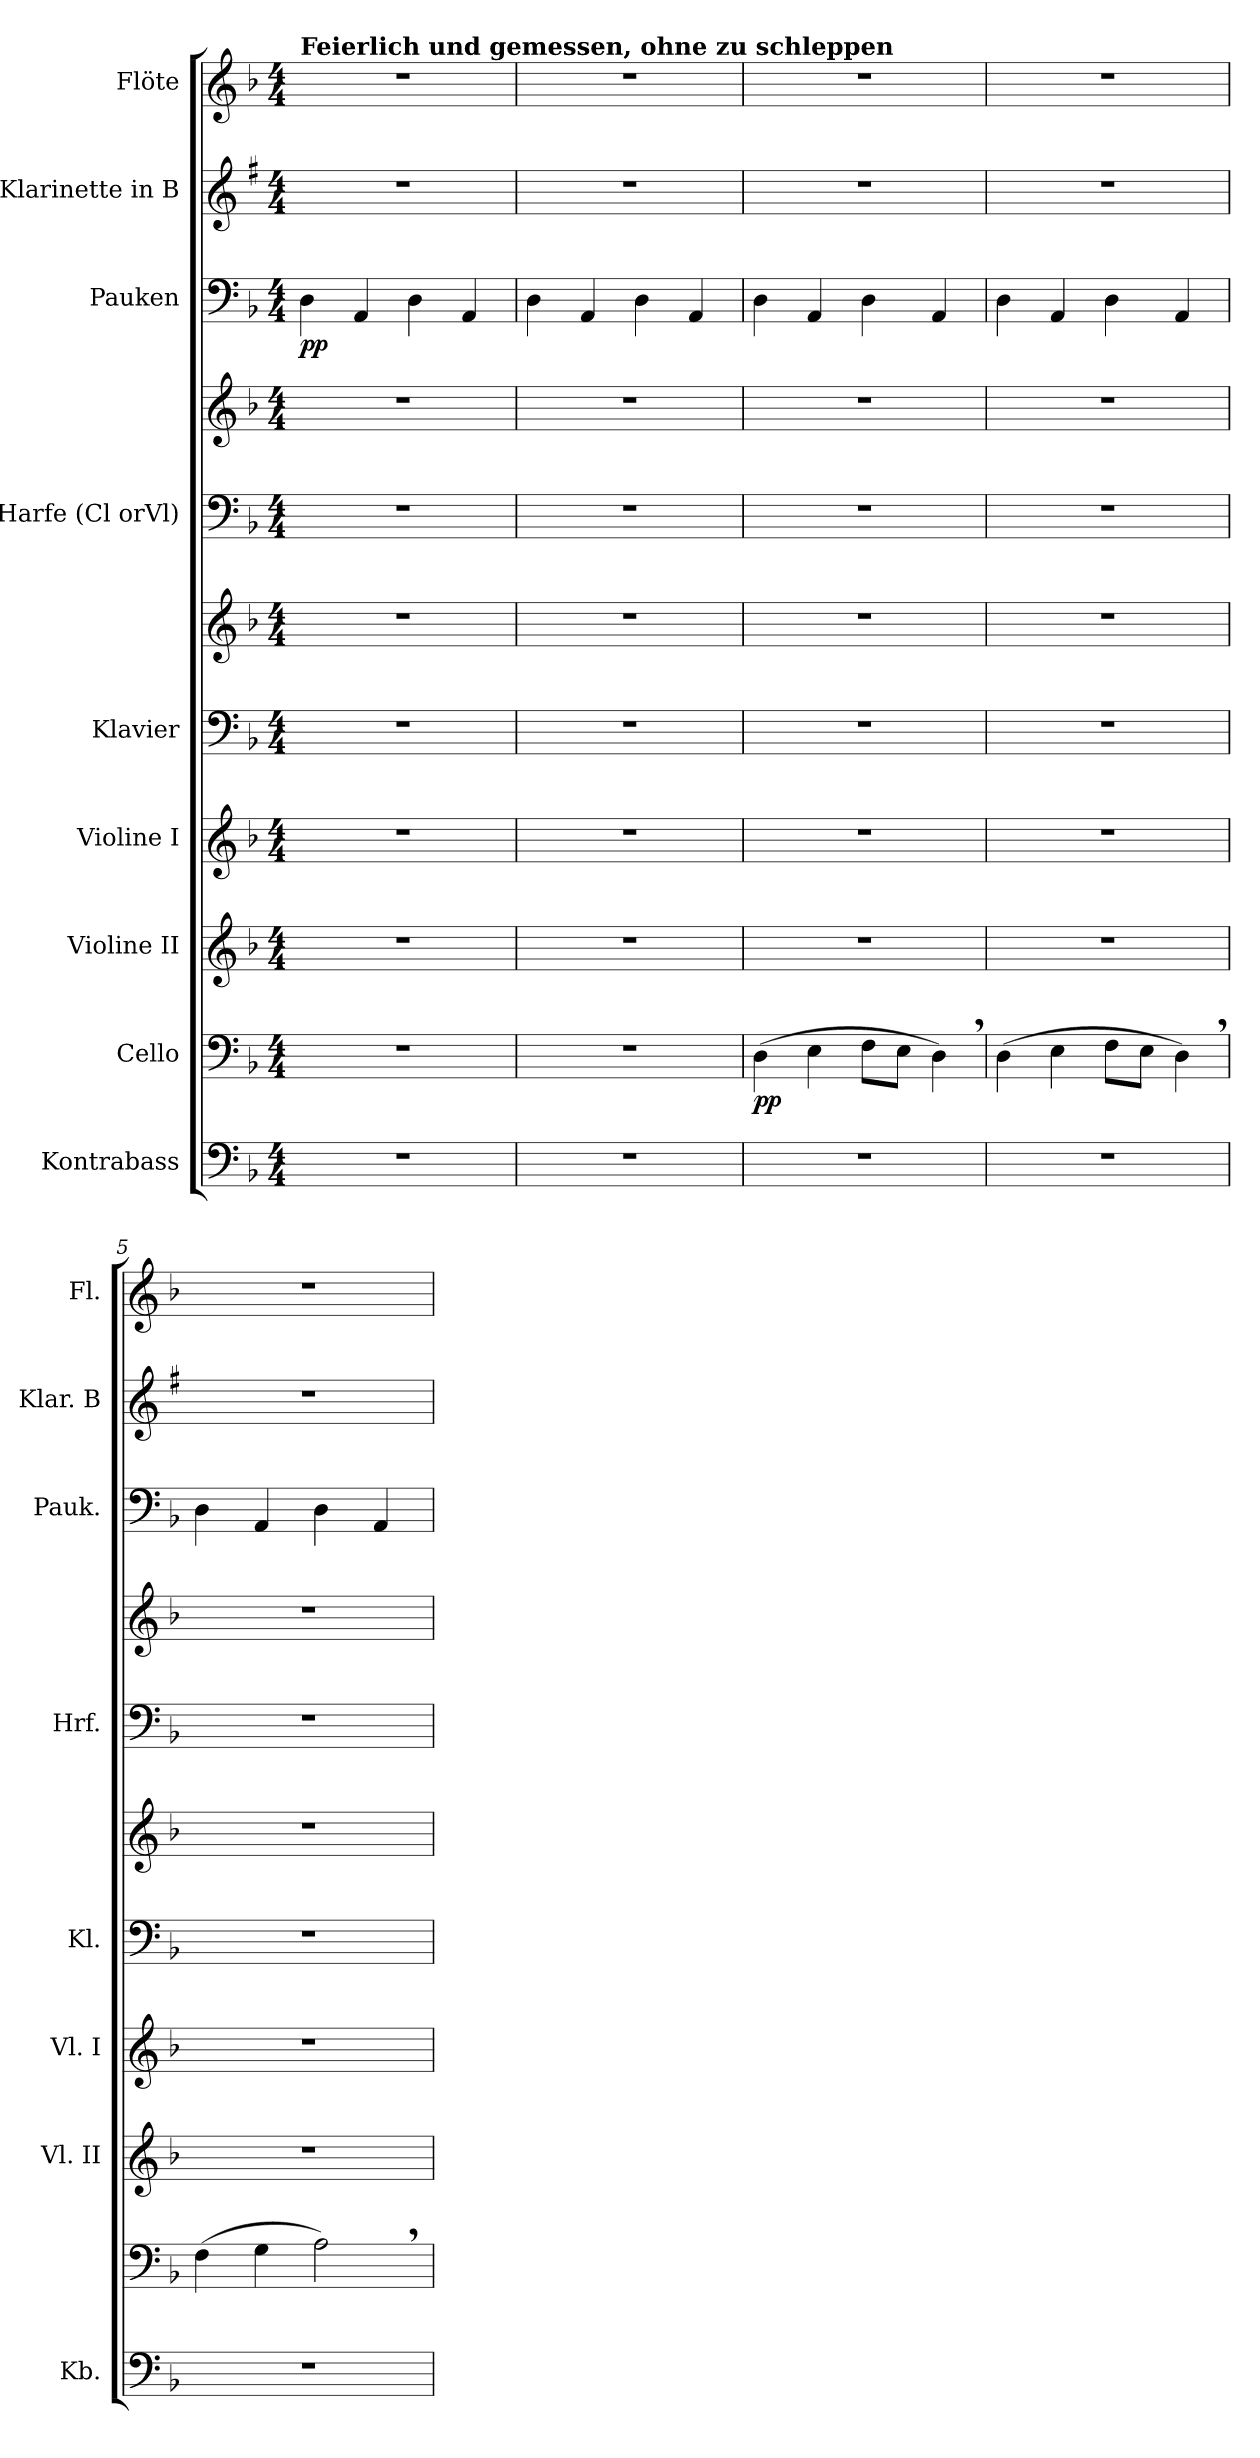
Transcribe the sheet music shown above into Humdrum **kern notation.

**kern	**kern	**dynam	**kern	**kern	**kern	**kern	**kern	**kern	**kern	**dynam	**kern	**kern
*part9	*part8	*part8	*part7	*part6	*part5	*part5	*part4	*part4	*part3	*part3	*part2	*part1
*staff11	*staff10	*staff10	*staff9	*staff8	*staff7	*staff6	*staff5	*staff4	*staff3	*staff3	*staff2	*staff1
*I"Kontrabass	*I"Cello	*	*I"Violine II	*I"Violine I	*I"Klavier	*	*I"Harfe (Cl orVl)	*	*I"Pauken	*	*I"Klarinette in B	*I"Flöte
*I'Kb.	*	*	*I'Vl. II	*I'Vl. I	*I'Kl.	*	*I'Hrf.	*	*I'Pauk.	*	*I'Klar. B	*I'Fl.
*clefF4	*clefF4	*	*clefG2	*clefG2	*clefF4	*clefG2	*clefF4	*clefG2	*clefF4	*	*clefG2	*clefG2
*ITrd7c12	*	*	*	*	*	*	*	*	*	*	*ITrd1c2	*
*k[b-]	*k[b-]	*	*k[b-]	*k[b-]	*k[b-]	*k[b-]	*k[b-]	*k[b-]	*k[b-]	*	*k[b-]	*k[b-]
*d:	*d:	*	*d:	*d:	*d:	*d:	*d:	*d:	*d:	*	*d:	*d:
*M4/4	*M4/4	*	*M4/4	*M4/4	*M4/4	*M4/4	*M4/4	*M4/4	*M4/4	*	*M4/4	*M4/4
=1	=1	=1	=1	=1	=1	=1	=1	=1	=1	=1	=1	=1
!	!	!	!	!	!	!	!	!	!	!	!	!LO:TX:a:B:t=Feierlich und gemessen, ohne zu schleppen
!	!	!	!	!	!	!	!	!	!	!LO:DY:b	!	!
1r	1r	.	1r	1r	1r	1r	1r	1r	4D\	pp	1r	1r
.	.	.	.	.	.	.	.	.	4AA/	.	.	.
.	.	.	.	.	.	.	.	.	4D\	.	.	.
.	.	.	.	.	.	.	.	.	4AA/	.	.	.
=2	=2	=2	=2	=2	=2	=2	=2	=2	=2	=2	=2	=2
1r	1r	.	1r	1r	1r	1r	1r	1r	4D\	.	1r	1r
.	.	.	.	.	.	.	.	.	4AA/	.	.	.
.	.	.	.	.	.	.	.	.	4D\	.	.	.
.	.	.	.	.	.	.	.	.	4AA/	.	.	.
=3	=3	=3	=3	=3	=3	=3	=3	=3	=3	=3	=3	=3
!	!	!LO:DY:b	!	!	!	!	!	!	!	!	!	!
1r	(>4D\	pp	1r	1r	1r	1r	1r	1r	4D\	.	1r	1r
.	4E\	.	.	.	.	.	.	.	4AA/	.	.	.
.	8F\L	.	.	.	.	.	.	.	4D\	.	.	.
.	8E\J	.	.	.	.	.	.	.	.	.	.	.
.	4D,\)	.	.	.	.	.	.	.	4AA/	.	.	.
=4	=4	=4	=4	=4	=4	=4	=4	=4	=4	=4	=4	=4
1r	(>4D\	.	1r	1r	1r	1r	1r	1r	4D\	.	1r	1r
.	4E\	.	.	.	.	.	.	.	4AA/	.	.	.
.	8F\L	.	.	.	.	.	.	.	4D\	.	.	.
.	8E\J	.	.	.	.	.	.	.	.	.	.	.
.	4D,\)	.	.	.	.	.	.	.	4AA/	.	.	.
!!LO:PB:g=z
=5	=5	=5	=5	=5	=5	=5	=5	=5	=5	=5	=5	=5
1r	(>4F\	.	1r	1r	1r	1r	1r	1r	4D\	.	1r	1r
.	4G\	.	.	.	.	.	.	.	4AA/	.	.	.
.	2A,\)	.	.	.	.	.	.	.	4D\	.	.	.
.	.	.	.	.	.	.	.	.	4AA/	.	.	.
=	=	=	=	=	=	=	=	=	=	=	=	=
*-	*-	*-	*-	*-	*-	*-	*-	*-	*-	*-	*-	*-
